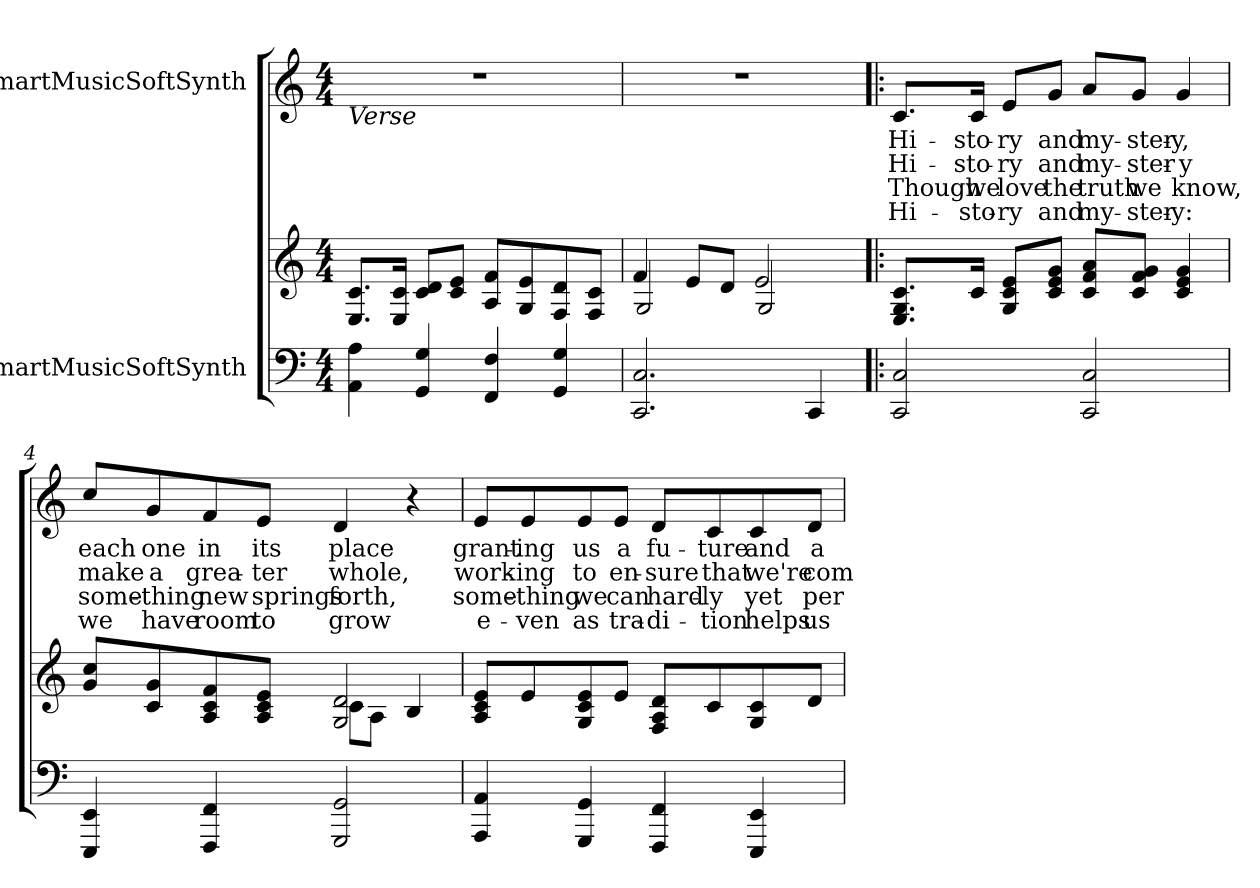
**kern	**kern	**kern	**text	**text	**text	**text
*part2	*part2	*part1	*part1	*part1	*part1	*part1
*staff3	*staff2	*staff1	*staff1	*staff1	*staff1	*staff1
*I"SmartMusicSoftSynth	*	*I"SmartMusicSoftSynth	*	*	*	*
*clefF4	*clefG2	*clefG2	*	*	*	*
*k[]	*k[]	*k[]	*	*	*	*
*M4/4	*M4/4	*M4/4	*	*	*	*
=1	=1	=1	=1	=1	=1	=1
!	!	!LO:TX:b:i:t=Verse	!	!	!	!
4AA\ 4A\	8.E/ 8.c/L	1r	.	.	.	.
.	16E/ 16c/Jk	.	.	.	.	.
4GG/ 4G/	8c/ 8d/L	.	.	.	.	.
.	8c/ 8e/J	.	.	.	.	.
4FF/ 4F/	8A/ 8f/L	.	.	.	.	.
.	8G/ 8e/	.	.	.	.	.
4GG/ 4G/	8F/ 8d/	.	.	.	.	.
.	8F/ 8c/J	.	.	.	.	.
=2	=2	=2	=2	=2	=2	=2
*	*^	*	*	*	*	*
2.CC/ 2.C/	4f/	2G/	1r	.	.	.	.
.	8e/L	.	.	.	.	.	.
.	8d/J	.	.	.	.	.	.
.	2e/	2G/	.	.	.	.	.
4CC/	.	.	.	.	.	.	.
*	*v	*v	*	*	*	*	*
=3!|:	=3!|:	=3!|:	=3!|:	=3!|:	=3!|:	=3!|:
!	!	!	!LO:LY:b	!LO:LY:b	!LO:LY:b	!LO:LY:b
2CC/ 2C/	8.E/ 8.G/ 8.c/L	8.c/L	Hi-	Hi-	Though	Hi-
!	!	!	!LO:LY:b	!LO:LY:b	!LO:LY:b	!LO:LY:b
.	16c/Jk	16c/Jk	-sto-	-sto-	we	-sto-
!	!	!	!LO:LY:b	!LO:LY:b	!LO:LY:b	!LO:LY:b
.	8G/ 8c/ 8e/L	8e/L	-ry	-ry	love	-ry
!	!	!	!LO:LY:b	!LO:LY:b	!LO:LY:b	!LO:LY:b
.	8c/ 8e/ 8g/J	8g/J	and	and	the	and
!	!	!	!LO:LY:b	!LO:LY:b	!LO:LY:b	!LO:LY:b
2CC/ 2C/	8c/ 8f/ 8a/L	8a/L	my-	my-	truth	my-
!	!	!	!LO:LY:b	!LO:LY:b	!LO:LY:b	!LO:LY:b
.	8c/ 8f/ 8g/J	8g/J	-ster-	-ster-	we	-ster-
!	!	!	!LO:LY:b	!LO:LY:b	!LO:LY:b	!LO:LY:b
.	4c/ 4e/ 4g/	4g/	-y,	-y	know,	-y:
!!LO:LB:g=z
=4	=4	=4	=4	=4	=4	=4
*	*^	*	*	*	*	*
!	!	!	!	!LO:LY:b	!LO:LY:b	!LO:LY:b	!LO:LY:b
4EEE/ 4EE/	8g/ 8cc/L	2ryy	8cc/L	each	make	some-	we
!	!	!	!	!LO:LY:b	!LO:LY:b	!LO:LY:b	!LO:LY:b
.	8c/ 8g/	.	8g/	one	a	-thing	have
!	!	!	!	!LO:LY:b	!LO:LY:b	!LO:LY:b	!LO:LY:b
4FFF/ 4FF/	8A/ 8c/ 8f/	.	8f/	in	grea-	new	room
!	!	!	!	!LO:LY:b	!LO:LY:b	!LO:LY:b	!LO:LY:b
.	8A/ 8c/ 8e/J	.	8e/J	its	-ter	springs	to
!	!	!	!	!LO:LY:b	!LO:LY:b	!LO:LY:b	!LO:LY:b
2GGG/ 2GG/	2G/ 2d/	8c\L	4d/	place	whole,	forth,	grow
.	.	8A\J	.	.	.	.	.
.	.	4B/	4r	.	.	.	.
=5	=5	=5	=5	=5	=5	=5	=5
!	!	!	!	!LO:LY:b	!LO:LY:b	!LO:LY:b	!LO:LY:b
*	*v	*v	*	*	*	*	*
4AAA/ 4AA/	8A/ 8c/ 8e/L	8e/L	grant-	work-	some-	e-
!	!	!	!LO:LY:b	!LO:LY:b	!LO:LY:b	!LO:LY:b
.	8e/	8e/	-ing	-ing	-thing	-ven
!	!	!	!LO:LY:b	!LO:LY:b	!LO:LY:b	!LO:LY:b
4GGG/ 4GG/	8G/ 8c/ 8e/	8e/	us	to	we	as
!	!	!	!LO:LY:b	!LO:LY:b	!LO:LY:b	!LO:LY:b
.	8e/J	8e/J	a	en-	can	tra-
!	!	!	!LO:LY:b	!LO:LY:b	!LO:LY:b	!LO:LY:b
4FFF/ 4FF/	8F/ 8A/ 8d/L	8d/L	fu-	-sure	hard-	-di-
!	!	!	!LO:LY:b	!LO:LY:b	!LO:LY:b	!LO:LY:b
.	8c/	8c/	-ture	that	-ly	-tion
!	!	!	!LO:LY:b	!LO:LY:b	!LO:LY:b	!LO:LY:b
4EEE/ 4EE/	8G/ 8c/	8c/	and	we're	yet	helps
!	!	!	!LO:LY:b	!LO:LY:b	!LO:LY:b	!LO:LY:b
.	8d/J	8d/J	a	com-	per-	us
=	=	=	=	=	=	=
*-	*-	*-	*-	*-	*-	*-
